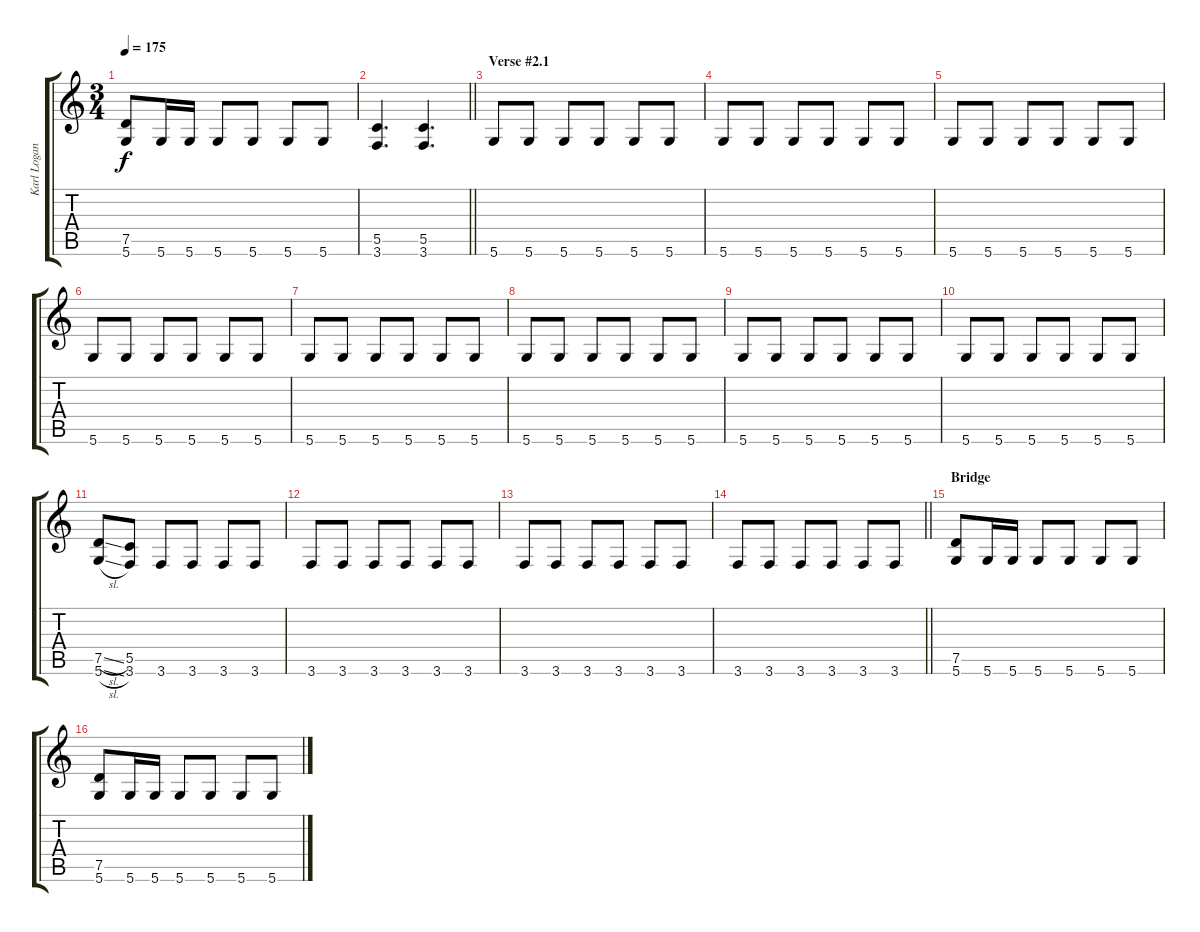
\track ("Karl Logan" "Karl Logan") {instrument distortionguitar}
\staff {score tabs}
\tuning (D4 A3 F3 C3 G2 D2) {hide}
\ts (3 4)
\tempo 175
\clef g2
\ks c
(7.5 5.6).8{dy f} 5.6.16 5.6.16 5.6.8 5.6.8 5.6.8 5.6.8 |
\barLineRight lightlight
(5.5 3.6).4{d} (5.5 3.6).4{d} |
\section ("" "Verse #2.1")
5.6.8 5.6.8 5.6.8 5.6.8 5.6.8 5.6.8 |
5.6.8 5.6.8 5.6.8 5.6.8 5.6.8 5.6.8 |
5.6.8 5.6.8 5.6.8 5.6.8 5.6.8 5.6.8 |
5.6.8 5.6.8 5.6.8 5.6.8 5.6.8 5.6.8 |
5.6.8 5.6.8 5.6.8 5.6.8 5.6.8 5.6.8 |
5.6.8 5.6.8 5.6.8 5.6.8 5.6.8 5.6.8 |
5.6.8 5.6.8 5.6.8 5.6.8 5.6.8 5.6.8 |
5.6.8 5.6.8 5.6.8 5.6.8 5.6.8 5.6.8 |
(7.5{sl} 5.6{sl}).8 (5.5 3.6).8 3.6.8 3.6.8 3.6.8 3.6.8 |
3.6.8 3.6.8 3.6.8 3.6.8 3.6.8 3.6.8 |
3.6.8 3.6.8 3.6.8 3.6.8 3.6.8 3.6.8 |
\barLineRight lightlight
3.6.8 3.6.8 3.6.8 3.6.8 3.6.8 3.6.8 |
\section ("" "Bridge")
(7.5 5.6).8 5.6.16 5.6.16 5.6.8 5.6.8 5.6.8 5.6.8 |
(7.5 5.6).8 5.6.16 5.6.16 5.6.8 5.6.8 5.6.8 5.6.8
